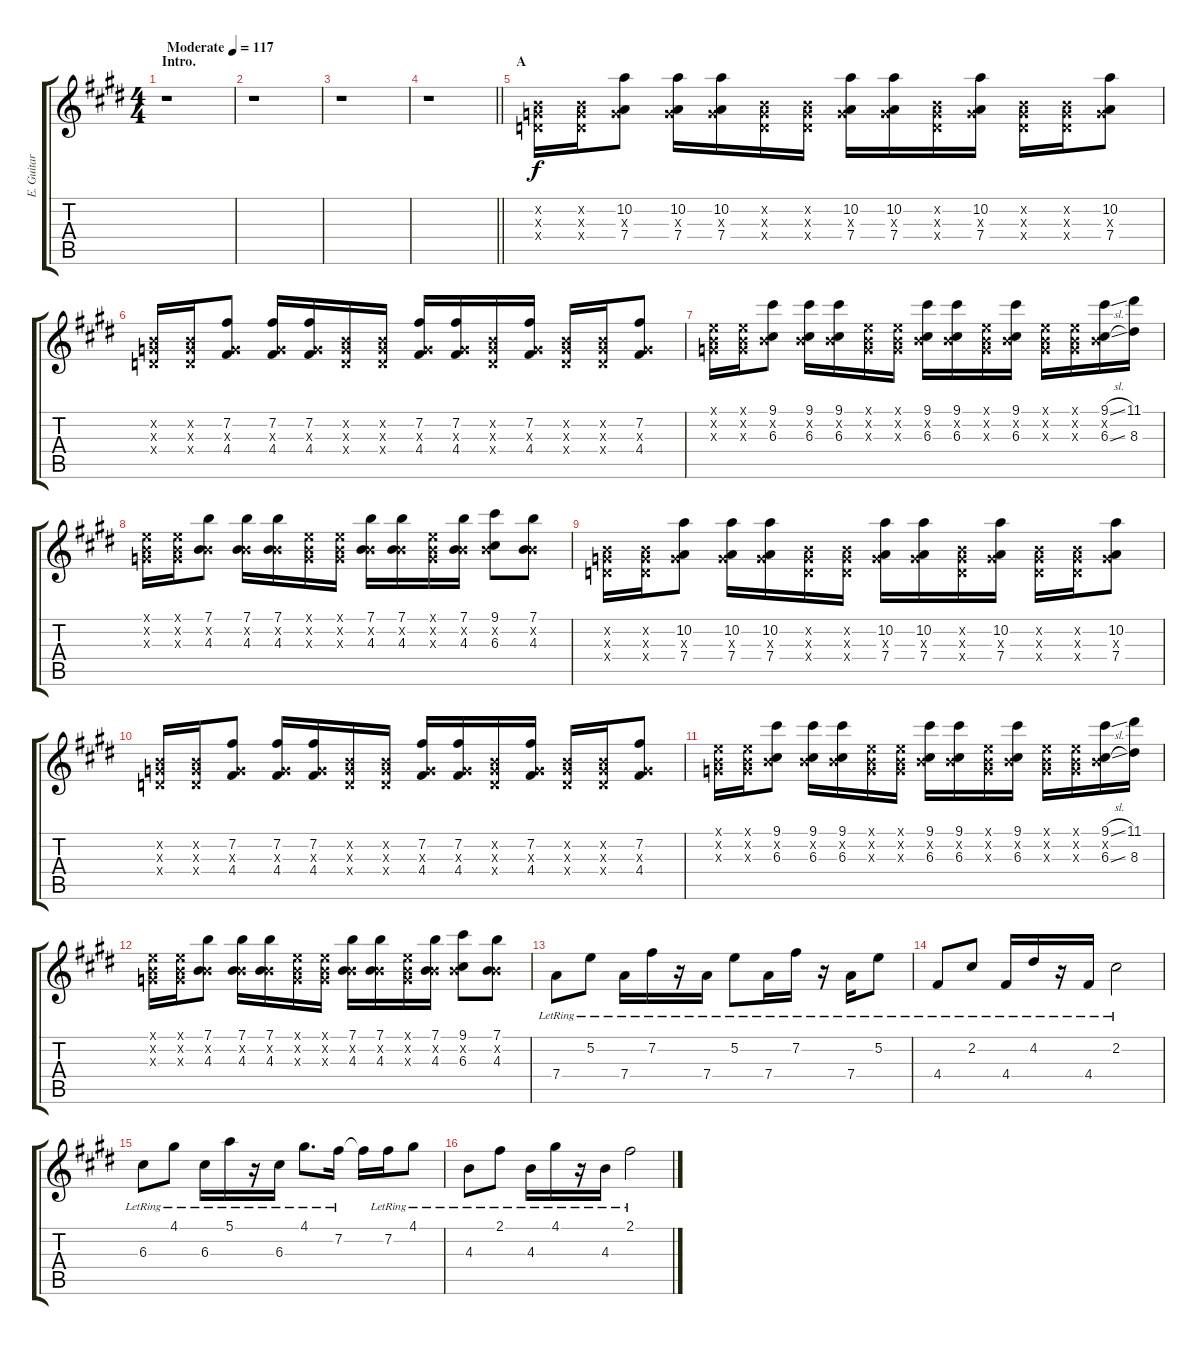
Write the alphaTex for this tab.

\track ("E. Guitar II" "E. Guitar ") {instrument electricguitarjazz}
\staff {score tabs}
\tuning (E4 B3 G3 D3 A2 E2) {hide}
\ts (4 4)
\section ("" "Intro.")
\tempo (117 "Moderate")
\clef g2
\ks e
r.1{dy f instrument electricguitarjazz} |
r.1 |
r.1 |
\barLineRight lightlight
r.1 |
\section ("" "A")
(0.2{x} 0.3{x} 0.4{x}).16 (0.2{x} 0.3{x} 0.4{x}).16 (10.2 0.3{x} 7.4).8 (10.2 0.3{x} 7.4).16 (10.2 0.3{x} 7.4).16 (0.2{x} 0.3{x} 0.4{x}).16 (0.2{x} 0.3{x} 0.4{x}).16 (10.2 0.3{x} 7.4).16 (10.2 0.3{x} 7.4).16 (0.2{x} 0.3{x} 0.4{x}).16 (10.2 0.3{x} 7.4).16 (0.2{x} 0.3{x} 0.4{x}).16 (0.2{x} 0.3{x} 0.4{x}).16 (10.2 0.3{x} 7.4).8 |
(0.2{x} 0.3{x} 0.4{x}).16 (0.2{x} 0.3{x} 0.4{x}).16 (7.2 0.3{x} 4.4).8 (7.2 0.3{x} 4.4).16 (7.2 0.3{x} 4.4).16 (0.2{x} 0.3{x} 0.4{x}).16 (0.2{x} 0.3{x} 0.4{x}).16 (7.2 0.3{x} 4.4).16 (7.2 0.3{x} 4.4).16 (0.2{x} 0.3{x} 0.4{x}).16 (7.2 0.3{x} 4.4).16 (0.2{x} 0.3{x} 0.4{x}).16 (0.2{x} 0.3{x} 0.4{x}).16 (7.2 0.3{x} 4.4).8 |
(0.1{x} 0.2{x} 0.3{x}).16 (0.1{x} 0.2{x} 0.3{x}).16 (9.1 0.2{x} 6.3).8 (9.1 0.2{x} 6.3).16 (9.1 0.2{x} 6.3).16 (0.1{x} 0.2{x} 0.3{x}).16 (0.1{x} 0.2{x} 0.3{x}).16 (9.1 0.2{x} 6.3).16 (9.1 0.2{x} 6.3).16 (0.1{x} 0.2{x} 0.3{x}).16 (9.1 0.2{x} 6.3).16 (0.1{x} 0.2{x} 0.3{x}).16 (0.1{x} 0.2{x} 0.3{x}).16 (9.1{sl} 0.2{x} 6.3{sl}).16 (11.1 8.3).16 |
(0.1{x} 0.2{x} 0.3{x}).16 (0.1{x} 0.2{x} 0.3{x}).16 (7.1 0.2{x} 4.3).8 (7.1 0.2{x} 4.3).16 (7.1 0.2{x} 4.3).16 (0.1{x} 0.2{x} 0.3{x}).16 (0.1{x} 0.2{x} 0.3{x}).16 (7.1 0.2{x} 4.3).16 (7.1 0.2{x} 4.3).16 (0.1{x} 0.2{x} 0.3{x}).16 (7.1 0.2{x} 4.3).16 (9.1 0.2{x} 6.3).8 (7.1 0.2{x} 4.3).8 |
(0.2{x} 0.3{x} 0.4{x}).16 (0.2{x} 0.3{x} 0.4{x}).16 (10.2 0.3{x} 7.4).8 (10.2 0.3{x} 7.4).16 (10.2 0.3{x} 7.4).16 (0.2{x} 0.3{x} 0.4{x}).16 (0.2{x} 0.3{x} 0.4{x}).16 (10.2 0.3{x} 7.4).16 (10.2 0.3{x} 7.4).16 (0.2{x} 0.3{x} 0.4{x}).16 (10.2 0.3{x} 7.4).16 (0.2{x} 0.3{x} 0.4{x}).16 (0.2{x} 0.3{x} 0.4{x}).16 (10.2 0.3{x} 7.4).8 |
(0.2{x} 0.3{x} 0.4{x}).16 (0.2{x} 0.3{x} 0.4{x}).16 (7.2 0.3{x} 4.4).8 (7.2 0.3{x} 4.4).16 (7.2 0.3{x} 4.4).16 (0.2{x} 0.3{x} 0.4{x}).16 (0.2{x} 0.3{x} 0.4{x}).16 (7.2 0.3{x} 4.4).16 (7.2 0.3{x} 4.4).16 (0.2{x} 0.3{x} 0.4{x}).16 (7.2 0.3{x} 4.4).16 (0.2{x} 0.3{x} 0.4{x}).16 (0.2{x} 0.3{x} 0.4{x}).16 (7.2 0.3{x} 4.4).8 |
(0.1{x} 0.2{x} 0.3{x}).16 (0.1{x} 0.2{x} 0.3{x}).16 (9.1 0.2{x} 6.3).8 (9.1 0.2{x} 6.3).16 (9.1 0.2{x} 6.3).16 (0.1{x} 0.2{x} 0.3{x}).16 (0.1{x} 0.2{x} 0.3{x}).16 (9.1 0.2{x} 6.3).16 (9.1 0.2{x} 6.3).16 (0.1{x} 0.2{x} 0.3{x}).16 (9.1 0.2{x} 6.3).16 (0.1{x} 0.2{x} 0.3{x}).16 (0.1{x} 0.2{x} 0.3{x}).16 (9.1{sl} 0.2{x} 6.3{sl}).16 (11.1 8.3).16 |
(0.1{x} 0.2{x} 0.3{x}).16 (0.1{x} 0.2{x} 0.3{x}).16 (7.1 0.2{x} 4.3).8 (7.1 0.2{x} 4.3).16 (7.1 0.2{x} 4.3).16 (0.1{x} 0.2{x} 0.3{x}).16 (0.1{x} 0.2{x} 0.3{x}).16 (7.1 0.2{x} 4.3).16 (7.1 0.2{x} 4.3).16 (0.1{x} 0.2{x} 0.3{x}).16 (7.1 0.2{x} 4.3).16 (9.1 0.2{x} 6.3).8 (7.1 0.2{x} 4.3).8 |
7.4{lr}.8 5.2{lr}.8 7.4{lr}.16 7.2{lr}.16 r.16 7.4{lr}.16 5.2{lr}.8 7.4{lr}.16 7.2{lr}.16 r.16 7.4{lr}.16 5.2{lr}.8 |
4.4{lr}.8 2.2{lr}.8 4.4{lr}.16 4.2{lr}.16 r.16 4.4{lr}.16 2.2{lr}.2 |
6.3{lr}.8 4.1{lr}.8 6.3{lr}.16 5.1{lr}.16 r.16 6.3{lr}.16 4.1{lr}.8{d} 7.2{lr}.16 7.2{t}.16 7.2{lr}.16 4.1{lr}.8 |
4.3{lr}.8 2.1{lr}.8 4.3{lr}.16 4.1{lr}.16 r.16 4.3{lr}.16 2.1{lr}.2
